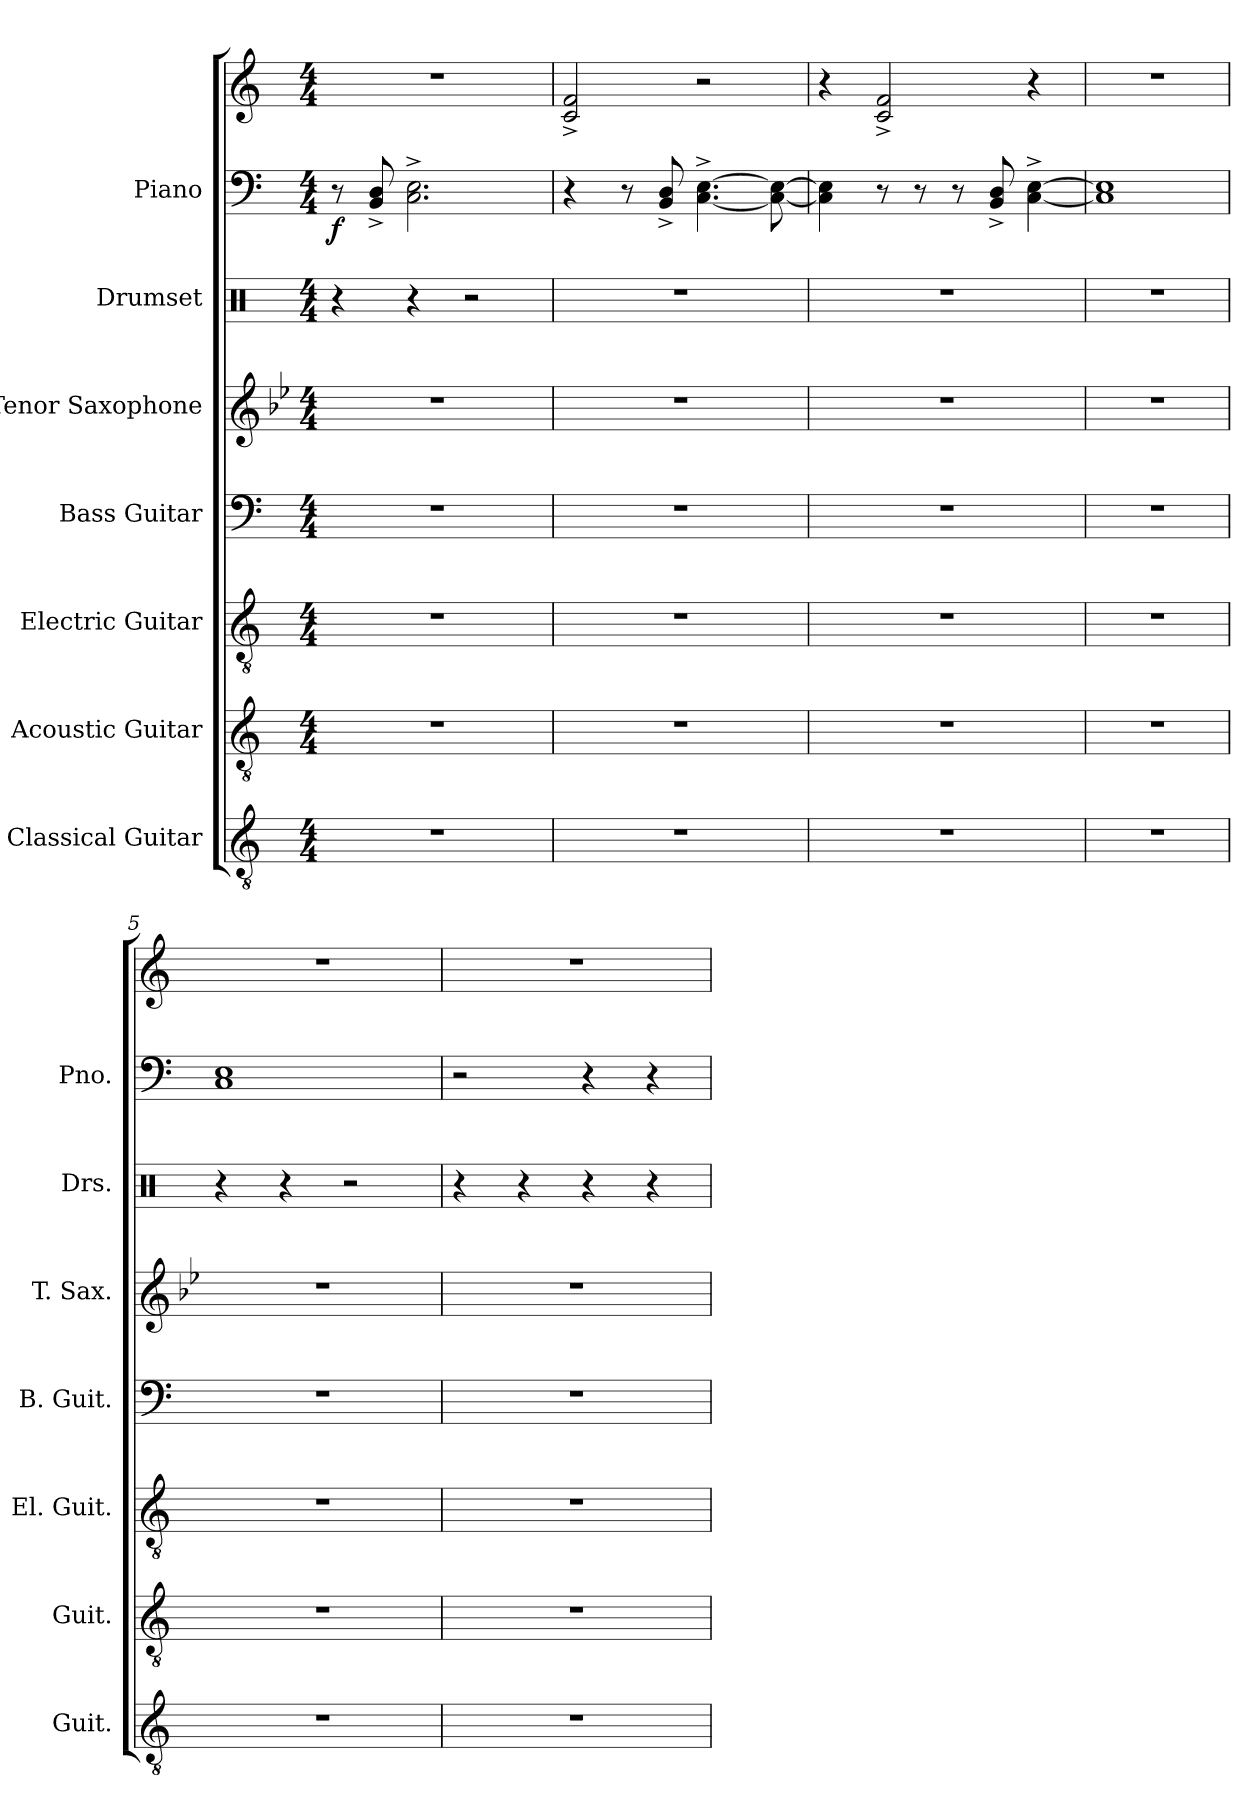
**kern	**kern	**kern	**kern	**kern	**kern	**kern	**kern	**dynam
*part7	*part6	*part5	*part4	*part3	*part2	*part1	*part1	*part1
*staff8	*staff7	*staff6	*staff5	*staff4	*staff3	*staff2	*staff1	*staff1/2
*I"Classical Guitar	*I"Acoustic Guitar	*I"Electric Guitar	*I"Bass Guitar	*I"Tenor Saxophone	*I"Drumset	*I"Piano	*	*
*I'Guit.	*I'Guit.	*I'El. Guit.	*I'B. Guit.	*I'T. Sax.	*I'Drs.	*I'Pno.	*	*
*clefGv2	*clefGv2	*clefGv2	*clefF4	*clefG2	*clefX	*clefF4	*clefG2	*
*	*	*	*ITrd7c12	*ITrd8c14	*	*	*	*
*k[]	*k[]	*k[]	*k[]	*k[b-e-]	*k[]	*k[]	*k[]	*
*M4/4	*M4/4	*M4/4	*M4/4	*M4/4	*M4/4	*M4/4	*M4/4	*
*MM145	*MM145	*MM145	*MM145	*MM145	*MM145	*MM145	*MM145	*
=1	=1	=1	=1	=1	=1	=1	=1	=1
!	!	!	!	!	!	!	!	!LO:DY:b=2
1r	1r	1r	1r	1r	4r	8r	1r	f
.	.	.	.	.	.	8BB/^ 8D/^	.	.
.	.	.	.	.	4r	2.C\^ 2.E\^	.	.
.	.	.	.	.	2r	.	.	.
=2	=2	=2	=2	=2	=2	=2	=2	=2
1r	1r	1r	1r	1r	1r	4r	2c/^ 2f/^	.
.	.	.	.	.	.	8r	.	.
.	.	.	.	.	.	8BB/^ 8D/^	.	.
.	.	.	.	.	.	[4.C\^ [4.E\^	2r	.
.	.	.	.	.	.	8C\_ 8E\_	.	.
=3	=3	=3	=3	=3	=3	=3	=3	=3
1r	1r	1r	1r	1r	1r	4C\] 4E\]	4r	.
.	.	.	.	.	.	8r	2c/^ 2f/^	.
.	.	.	.	.	.	8r	.	.
.	.	.	.	.	.	8r	.	.
.	.	.	.	.	.	8BB/^ 8D/^	.	.
.	.	.	.	.	.	[4C\^ [4E\^	4r	.
=4	=4	=4	=4	=4	=4	=4	=4	=4
1r	1r	1r	1r	1r	1r	1C] 1E]	1r	.
=5	=5	=5	=5	=5	=5	=5	=5	=5
1r	1r	1r	1r	1r	4r	1C 1E	1r	.
.	.	.	.	.	4r	.	.	.
.	.	.	.	.	2r	.	.	.
=6	=6	=6	=6	=6	=6	=6	=6	=6
1r	1r	1r	1r	1r	4r	2r	1r	.
.	.	.	.	.	4r	.	.	.
.	.	.	.	.	4r	4r	.	.
.	.	.	.	.	4r	4r	.	.
=	=	=	=	=	=	=	=	=
*-	*-	*-	*-	*-	*-	*-	*-	*-
